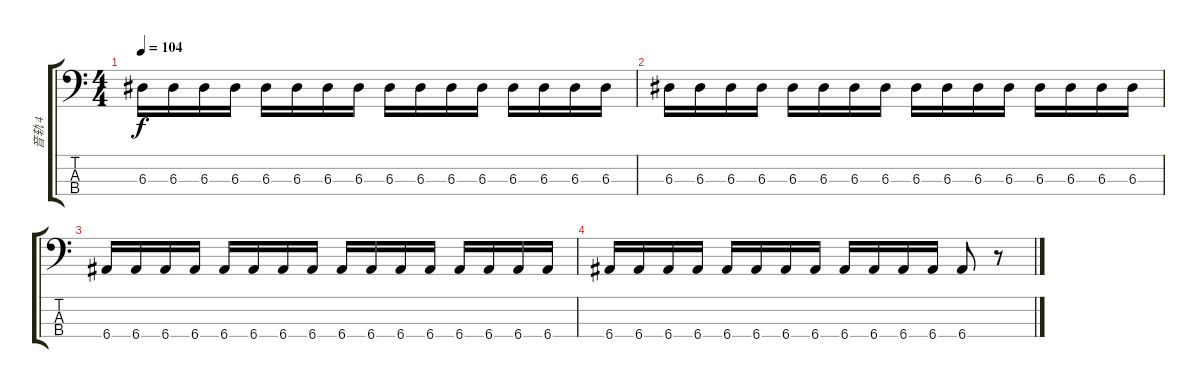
\track ("音轨 4" "音轨 4") {instrument electricbassfinger}
\staff {score tabs}
\tuning (G2 D2 A1 E1) {hide}
\ts (4 4)
\tempo 104
\clef f4
\ks c
6.3.16{dy f} 6.3.16 6.3.16 6.3.16 6.3.16 6.3.16 6.3.16 6.3.16 6.3.16 6.3.16 6.3.16 6.3.16 6.3.16 6.3.16 6.3.16 6.3.16 |
6.3.16 6.3.16 6.3.16 6.3.16 6.3.16 6.3.16 6.3.16 6.3.16 6.3.16 6.3.16 6.3.16 6.3.16 6.3.16 6.3.16 6.3.16 6.3.16 |
6.4.16 6.4.16 6.4.16 6.4.16 6.4.16 6.4.16 6.4.16 6.4.16 6.4.16 6.4.16 6.4.16 6.4.16 6.4.16 6.4.16 6.4.16 6.4.16 |
6.4.16 6.4.16 6.4.16 6.4.16 6.4.16 6.4.16 6.4.16 6.4.16 6.4.16 6.4.16 6.4.16 6.4.16 6.4.8 r.8
